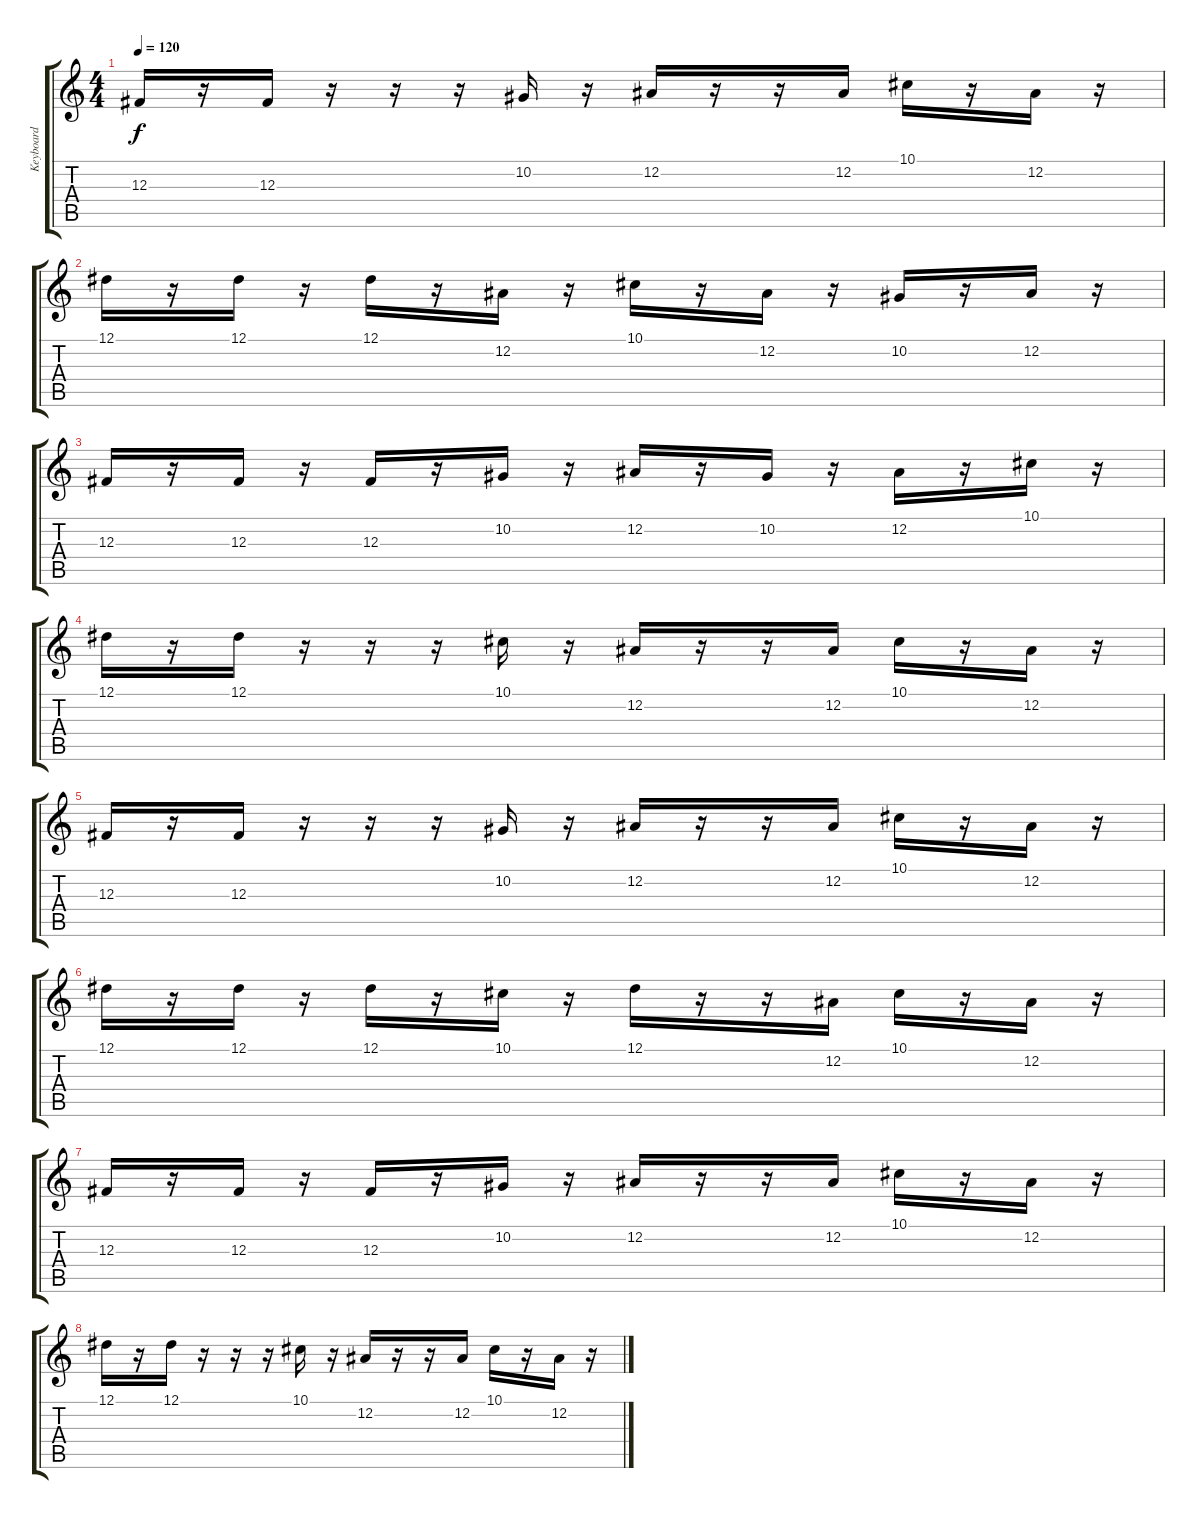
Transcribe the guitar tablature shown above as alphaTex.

\track ("Keyboard" "Keyboard") {instrument brasssection}
\staff {score tabs}
\tuning (Eb4 Bb3 Gb3 Db3 Ab2 Eb2) {hide}
\ts (4 4)
\tempo 120
\clef g2
\ks c
12.3.16{dy f} r.16 12.3.16 r.16 r.16 r.16 10.2.16 r.16 12.2.16 r.16 r.16 12.2.16 10.1.16 r.16 12.2.16 r.16 |
12.1.16 r.16 12.1.16 r.16 12.1.16 r.16 12.2.16 r.16 10.1.16 r.16 12.2.16 r.16 10.2.16 r.16 12.2.16 r.16 |
12.3.16 r.16 12.3.16 r.16 12.3.16 r.16 10.2.16 r.16 12.2.16 r.16 10.2.16 r.16 12.2.16 r.16 10.1.16 r.16 |
12.1.16 r.16 12.1.16 r.16 r.16 r.16 10.1.16 r.16 12.2.16 r.16 r.16 12.2.16 10.1.16 r.16 12.2.16 r.16 |
12.3.16 r.16 12.3.16 r.16 r.16 r.16 10.2.16 r.16 12.2.16 r.16 r.16 12.2.16 10.1.16 r.16 12.2.16 r.16 |
12.1.16 r.16 12.1.16 r.16 12.1.16 r.16 10.1.16 r.16 12.1.16 r.16 r.16 12.2.16 10.1.16 r.16 12.2.16 r.16 |
12.3.16 r.16 12.3.16 r.16 12.3.16 r.16 10.2.16 r.16 12.2.16 r.16 r.16 12.2.16 10.1.16 r.16 12.2.16 r.16 |
12.1.16 r.16 12.1.16 r.16 r.16 r.16 10.1.16 r.16 12.2.16 r.16 r.16 12.2.16 10.1.16 r.16 12.2.16 r.16
